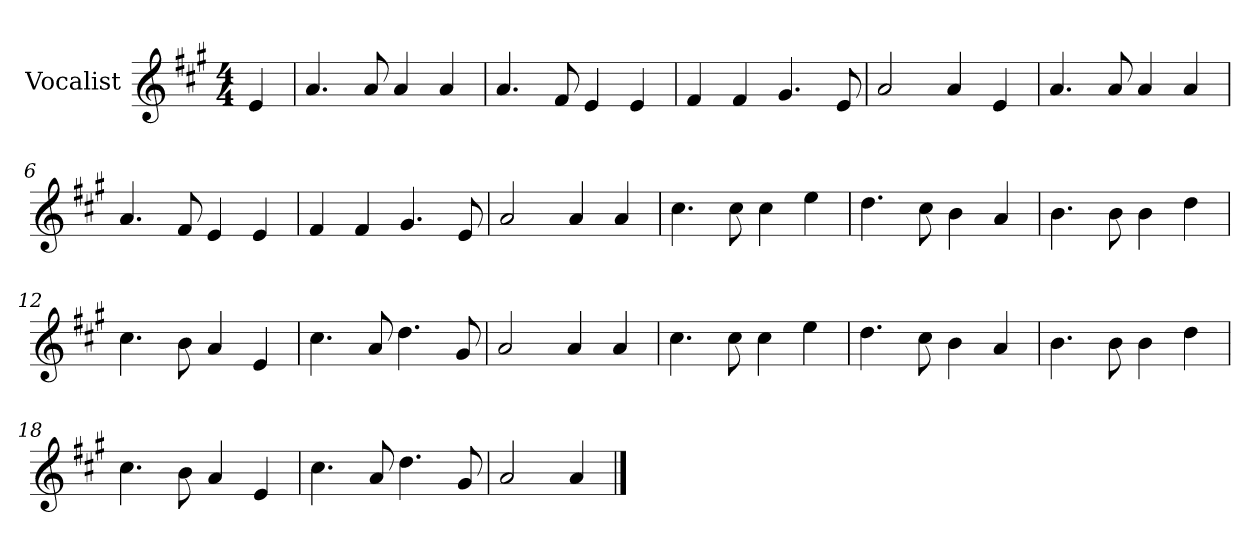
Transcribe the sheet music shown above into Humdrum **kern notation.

**kern
*part1
*staff1
*I"Vocalist
*k[f#c#g#]
*A:
*M4/4
=
4e
=1
4.a
8a
4a
4a
=2
4.a
8f#
4e
4e
=3
4f#
4f#
4.g#
8e
=4
2a
4a
4e
=5
4.a
8a
4a
4a
=6
4.a
8f#
4e
4e
=7
4f#
4f#
4.g#
8e
=8
2a
4a
4a
=9
4.cc#
8cc#
4cc#
4ee
=10
4.dd
8cc#
4b
4a
=11
4.b
8b
4b
4dd
=12
4.cc#
8b
4a
4e
=13
4.cc#
8a
4.dd
8g#
=14
2a
4a
4a
=15
4.cc#
8cc#
4cc#
4ee
=16
4.dd
8cc#
4b
4a
=17
4.b
8b
4b
4dd
=18
4.cc#
8b
4a
4e
=19
4.cc#
8a
4.dd
8g#
=20
2a
4a
==
*-
